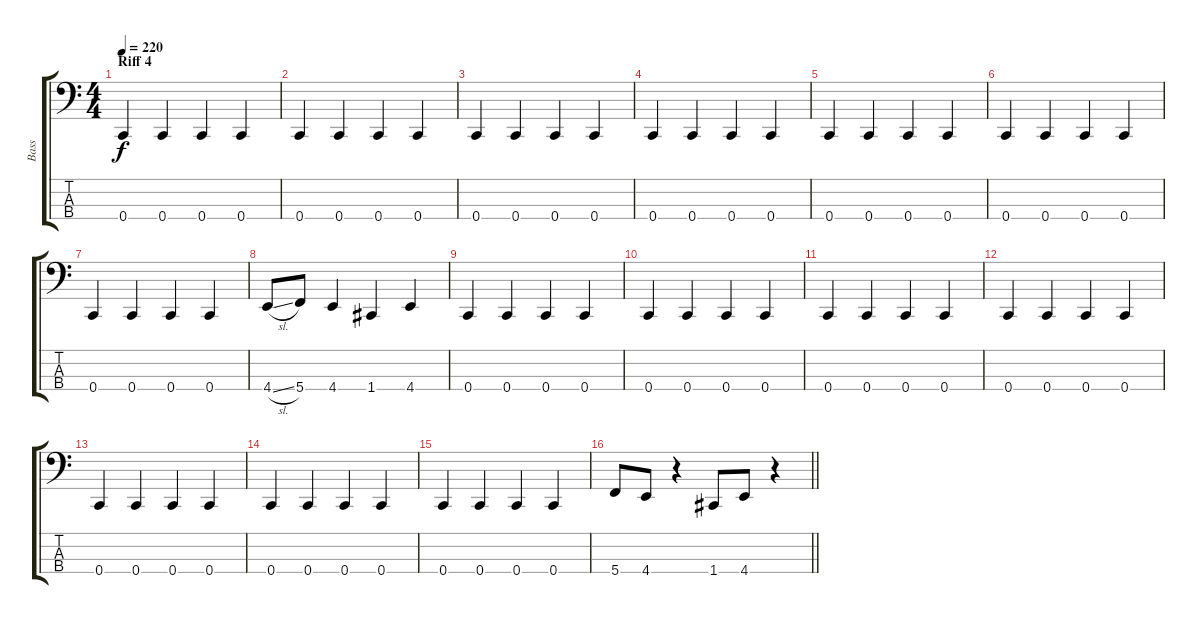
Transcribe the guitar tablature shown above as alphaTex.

\track ("Bass" "Bass") {instrument electricbassfinger}
\staff {score tabs}
\tuning (Eb2 Bb1 F1 C1) {hide}
\ts (4 4)
\section ("" "Riff 4")
\tempo 220
\clef f4
\ks c
0.4.4{dy f} 0.4.4 0.4.4 0.4.4 |
0.4.4 0.4.4 0.4.4 0.4.4 |
0.4.4 0.4.4 0.4.4 0.4.4 |
0.4.4 0.4.4 0.4.4 0.4.4 |
0.4.4 0.4.4 0.4.4 0.4.4 |
0.4.4 0.4.4 0.4.4 0.4.4 |
0.4.4 0.4.4 0.4.4 0.4.4 |
4.4{sl}.8 5.4.8 4.4.4 1.4.4 4.4.4 |
0.4.4 0.4.4 0.4.4 0.4.4 |
0.4.4 0.4.4 0.4.4 0.4.4 |
0.4.4 0.4.4 0.4.4 0.4.4 |
0.4.4 0.4.4 0.4.4 0.4.4 |
0.4.4 0.4.4 0.4.4 0.4.4 |
0.4.4 0.4.4 0.4.4 0.4.4 |
0.4.4 0.4.4 0.4.4 0.4.4 |
\barLineRight lightlight
5.4.8 4.4.8 r.4 1.4.8 4.4.8 r.4
